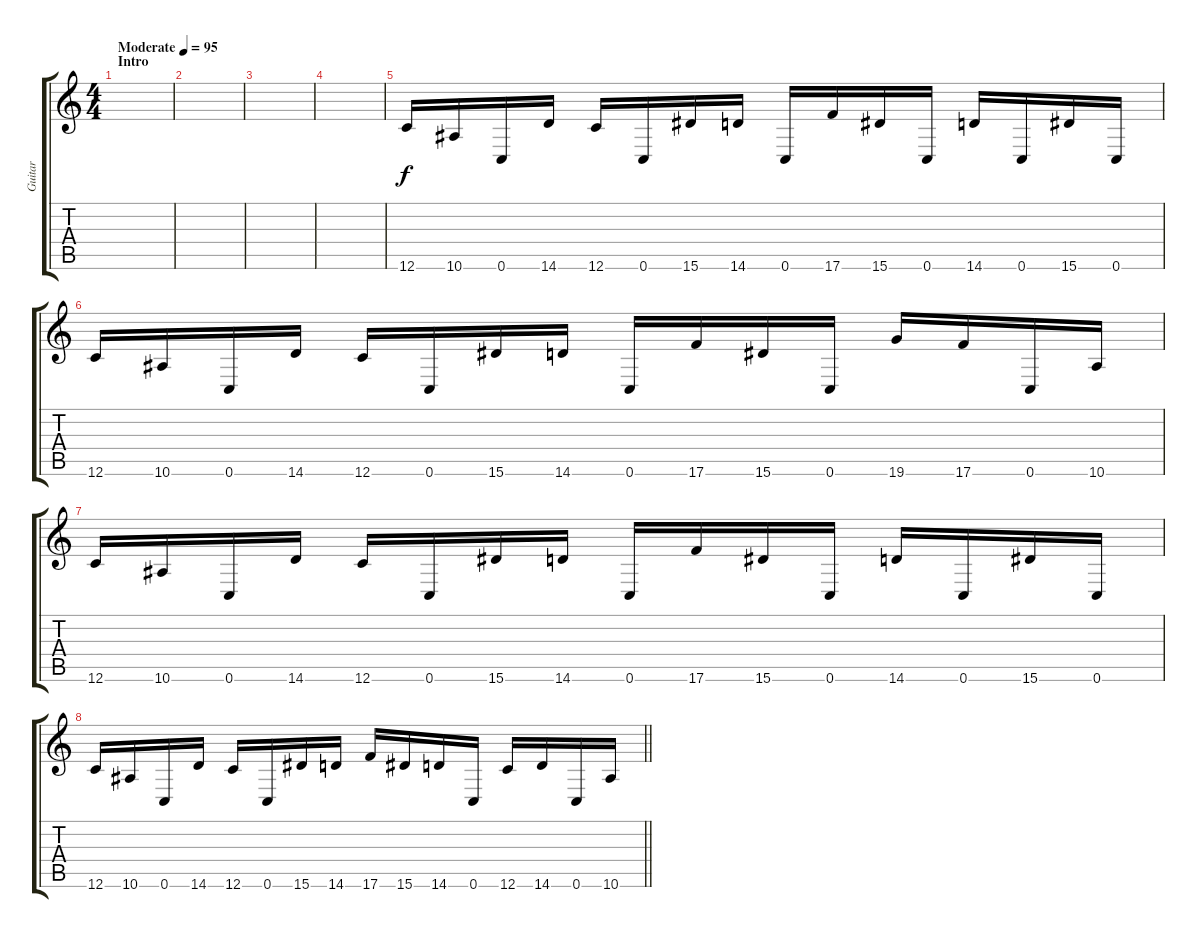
\track ("Guitar" "Guitar") {instrument distortionguitar}
\staff {score tabs}
\tuning (D4 A3 F3 C3 G2 C2) {hide}
\ts (4 4)
\section ("" "Intro")
\tempo (95 "Moderate")
\clef g2
\ks c
|
|
|
|
12.6.16{balance 0} 10.6.16 0.6.16 14.6.16 12.6.16 0.6.16 15.6.16 14.6.16 0.6.16 17.6.16 15.6.16 0.6.16 14.6.16 0.6.16 15.6.16 0.6.16 |
12.6.16 10.6.16 0.6.16 14.6.16 12.6.16 0.6.16 15.6.16 14.6.16 0.6.16 17.6.16 15.6.16 0.6.16 19.6.16 17.6.16 0.6.16 10.6.16 |
12.6.16 10.6.16 0.6.16 14.6.16 12.6.16 0.6.16 15.6.16 14.6.16 0.6.16 17.6.16 15.6.16 0.6.16 14.6.16 0.6.16 15.6.16 0.6.16 |
\barLineRight lightlight
12.6.16 10.6.16 0.6.16 14.6.16 12.6.16 0.6.16 15.6.16 14.6.16 17.6.16 15.6.16 14.6.16 0.6.16 12.6.16 14.6.16 0.6.16 10.6.16
